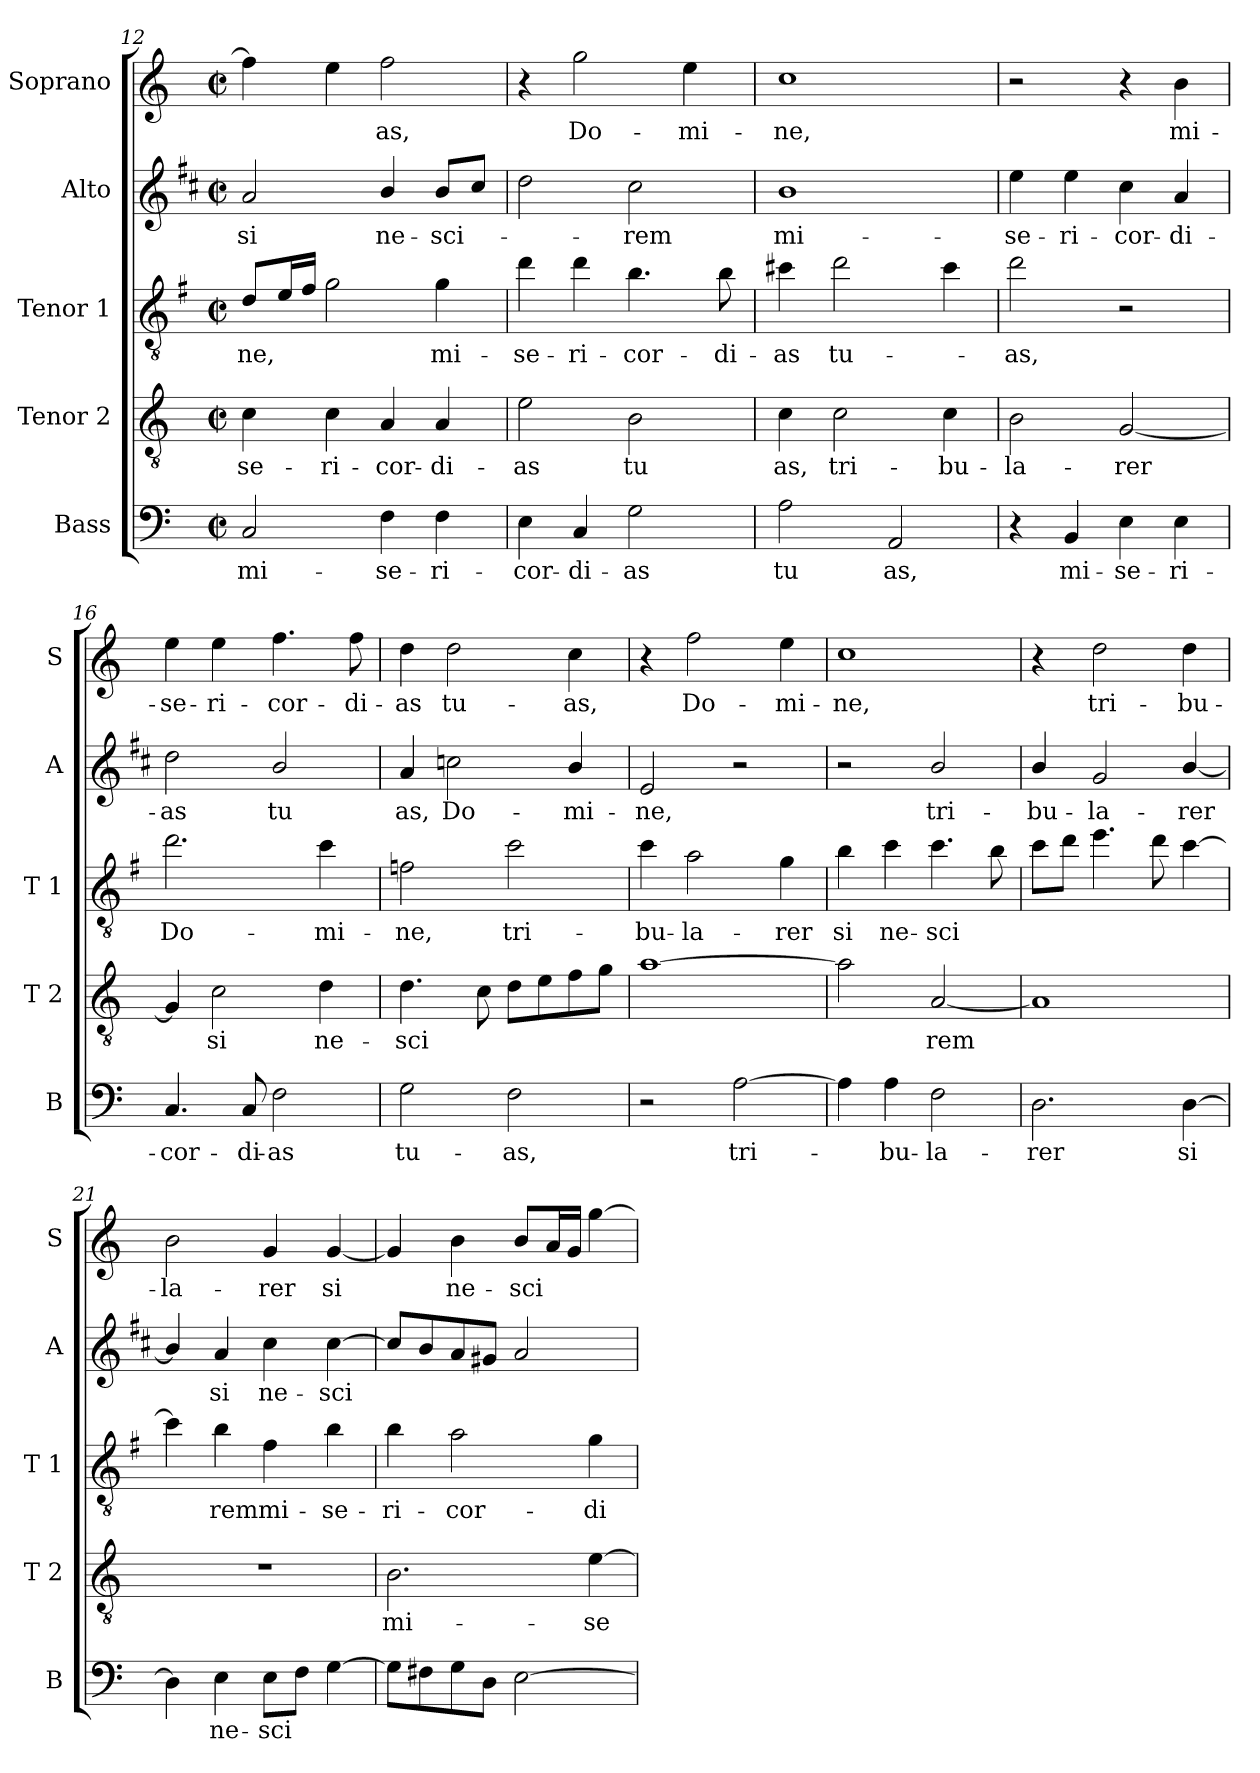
**kern	**text	**kern	**text	**kern	**text	**kern	**text	**kern	**text
*part5	*part5	*part4	*part4	*part3	*part3	*part2	*part2	*part1	*part1
*staff5	*staff5	*staff4	*staff4	*staff3	*staff3	*staff2	*staff2	*staff1	*staff1
*I"Bass	*	*I"Tenor 2	*	*I"Tenor 1	*	*I"Alto	*	*I"Soprano	*
*I'B	*	*I'T 2	*	*I'T 1	*	*I'A	*	*I'S	*
*clefF4	*	*clefGv2	*	*clefGv2	*	*clefG2	*	*clefG2	*
*	*	*	*	*ITrd4c7	*	*ITrd1c2	*	*	*
*k[]	*	*k[]	*	*k[]	*	*k[]	*	*k[]	*
*C:	*	*C:	*	*C:	*	*C:	*	*C:	*
*M2/2	*	*M2/2	*	*M2/2	*	*M2/2	*	*M2/2	*
*met(c|)	*	*met(c|)	*	*met(c|)	*	*met(c|)	*	*met(c|)	*
=12	=12	=12	=12	=12	=12	=12	=12	=12	=12
!	!LO:LY:b	!	!LO:LY:b	!	!LO:LY:b	!	!LO:LY:b	!	!
2C/	mi-	4c\	-se-	8G/L	-ne,	2g/	si	4ff\]	.
.	.	.	.	16A/L	.	.	.	.	.
.	.	.	.	16B/JJ	.	.	.	.	.
!	!	!	!LO:LY:b	!	!	!	!	!	!
.	.	4c\	-ri-	2c\	.	.	.	4ee\	.
!	!LO:LY:b	!	!LO:LY:b	!	!	!	!LO:LY:b	!	!LO:LY:b
4F\	-se-	4A/	-cor-	.	.	4a/	ne-	2ff\	as,
!	!LO:LY:b	!	!LO:LY:b	!	!LO:LY:b	!	!LO:LY:b	!	!
4F\	-ri-	4A/	-di-	4c\	mi-	8a/L	-sci-	.	.
.	.	.	.	.	.	8b/J	.	.	.
=13	=13	=13	=13	=13	=13	=13	=13	=13	=13
!	!LO:LY:b	!	!LO:LY:b	!	!LO:LY:b	!	!	!	!
4E\	-cor-	2e\	-as	4g\	-se-	2cc\	.	4r	.
!	!LO:LY:b	!	!	!	!LO:LY:b	!	!	!	!LO:LY:b
4C/	-di-	.	.	4g\	-ri-	.	.	2gg\	Do-
!	!LO:LY:b	!	!LO:LY:b	!	!LO:LY:b	!	!LO:LY:b	!	!
2G\	-as	2B\	tu	4.e\	-cor-	2b\	-rem	.	.
!	!	!	!	!	!	!	!	!	!LO:LY:b
.	.	.	.	.	.	.	.	4ee\	-mi-
!	!	!	!	!	!LO:LY:b	!	!	!	!
.	.	.	.	8e\	-di-	.	.	.	.
=14	=14	=14	=14	=14	=14	=14	=14	=14	=14
!	!LO:LY:b	!	!LO:LY:b	!	!LO:LY:b	!	!LO:LY:b	!	!LO:LY:b
2A\	tu	4c\	as,	4f#X\	-as	1a	mi-	1cc	-ne,
!	!	!	!LO:LY:b	!	!LO:LY:b	!	!	!	!
.	.	2c\	tri-	2g\	tu-	.	.	.	.
!	!LO:LY:b	!	!	!	!	!	!	!	!
2AA/	as,	.	.	.	.	.	.	.	.
!	!	!	!LO:LY:b	!	!	!	!	!	!
.	.	4c\	-bu-	4f#\	.	.	.	.	.
=15	=15	=15	=15	=15	=15	=15	=15	=15	=15
!	!	!	!LO:LY:b	!	!LO:LY:b	!	!LO:LY:b	!	!
4r	.	2B\	-la-	2g\	-as,	4dd\	-se-	2r	.
!	!LO:LY:b	!	!	!	!	!	!LO:LY:b	!	!
4BB/	mi-	.	.	.	.	4dd\	-ri-	.	.
!	!LO:LY:b	!	!LO:LY:b	!	!	!	!LO:LY:b	!	!
4E\	-se-	[2G/	-rer	2r	.	4b\	-cor-	4r	.
!	!LO:LY:b	!	!	!	!	!	!LO:LY:b	!	!LO:LY:b
4E\	-ri-	.	.	.	.	4g/	-di-	4b\	mi-
!!LO:LB:g=z
=16	=16	=16	=16	=16	=16	=16	=16	=16	=16
!	!LO:LY:b	!	!	!	!LO:LY:b	!	!LO:LY:b	!	!LO:LY:b
4.C/	-cor-	4G/]	.	2.g\	Do-	2cc\	-as	4ee\	-se-
!	!	!	!LO:LY:b	!	!	!	!	!	!LO:LY:b
.	.	2c\	si	.	.	.	.	4ee\	-ri-
!	!LO:LY:b	!	!	!	!	!	!	!	!
8C/	-di-	.	.	.	.	.	.	.	.
!	!LO:LY:b	!	!	!	!	!	!LO:LY:b	!	!LO:LY:b
2F\	-as	.	.	.	.	2a/	tu	4.ff\	-cor-
!	!	!	!LO:LY:b	!	!LO:LY:b	!	!	!	!
.	.	4d\	ne-	4f\	-mi-	.	.	.	.
!	!	!	!	!	!	!	!	!	!LO:LY:b
.	.	.	.	.	.	.	.	8ff\	-di-
=17	=17	=17	=17	=17	=17	=17	=17	=17	=17
!	!LO:LY:b	!	!LO:LY:b	!	!LO:LY:b	!	!LO:LY:b	!	!LO:LY:b
2G\	tu-	4.d\	-sci	2B-X\	-ne,	4g/	as,	4dd\	-as
!	!	!	!	!	!	!	!LO:LY:b	!	!LO:LY:b
.	.	.	.	.	.	2b-X\	Do-	2dd\	tu-
.	.	8c\	.	.	.	.	.	.	.
!	!LO:LY:b	!	!	!	!LO:LY:b	!	!	!	!
2F\	-as,	8d\L	.	2f\	tri-	.	.	.	.
.	.	8e\	.	.	.	.	.	.	.
!	!	!	!	!	!	!	!LO:LY:b	!	!LO:LY:b
.	.	8f\	.	.	.	4a/	-mi-	4cc\	-as,
.	.	8g\J	.	.	.	.	.	.	.
=18	=18	=18	=18	=18	=18	=18	=18	=18	=18
!	!	!	!	!	!LO:LY:b	!	!LO:LY:b	!	!
2r	.	[1a	.	4f\	-bu-	2d/	-ne,	4r	.
!	!	!	!	!	!LO:LY:b	!	!	!	!LO:LY:b
.	.	.	.	2d\	-la-	.	.	2ff\	Do-
!	!LO:LY:b	!	!	!	!	!	!	!	!
[2A\	tri-	.	.	.	.	2r	.	.	.
!	!	!	!	!	!LO:LY:b	!	!	!	!LO:LY:b
.	.	.	.	4c\	-rer	.	.	4ee\	-mi-
=19	=19	=19	=19	=19	=19	=19	=19	=19	=19
!	!	!	!	!	!LO:LY:b	!	!	!	!LO:LY:b
4A\]	.	2a\]	.	4e\	si	2r	.	1cc	-ne,
!	!LO:LY:b	!	!	!	!LO:LY:b	!	!	!	!
4A\	-bu-	.	.	4f\	ne-	.	.	.	.
!	!LO:LY:b	!	!LO:LY:b	!	!LO:LY:b	!	!LO:LY:b	!	!
2F\	-la-	[2A/	rem	4.f\	-sci	2a/	tri-	.	.
.	.	.	.	8e\	.	.	.	.	.
=20	=20	=20	=20	=20	=20	=20	=20	=20	=20
!	!LO:LY:b	!	!	!	!	!	!LO:LY:b	!	!
2.D\	-rer	1A]	.	8f\L	.	4a/	-bu-	4r	.
.	.	.	.	8g\J	.	.	.	.	.
!	!	!	!	!	!	!	!LO:LY:b	!	!LO:LY:b
.	.	.	.	4.a\	.	2f/	-la-	2dd\	tri-
.	.	.	.	8g\	.	.	.	.	.
!	!LO:LY:b	!	!	!	!	!	!LO:LY:b	!	!LO:LY:b
[4D\	si	.	.	[4f\	.	[4a/	-rer	4dd\	-bu-
!!LO:PB:g=z
=21	=21	=21	=21	=21	=21	=21	=21	=21	=21
!	!	!	!	!	!	!	!	!	!LO:LY:b
4D\]	.	1r	.	4f\]	.	4a/]	.	2b\	-la-
!	!LO:LY:b	!	!	!	!LO:LY:b	!	!LO:LY:b	!	!
4E\	ne-	.	.	4e\	rem	4g/	si	.	.
!	!LO:LY:b	!	!	!	!LO:LY:b	!	!LO:LY:b	!	!LO:LY:b
8E\L	-sci	.	.	4B\	mi-	4b\	ne-	4g/	-rer
8F\J	.	.	.	.	.	.	.	.	.
!	!	!	!	!	!LO:LY:b	!	!LO:LY:b	!	!LO:LY:b
[4G\	.	.	.	4e\	-se-	[4b\	-sci	[4g/	si
=22	=22	=22	=22	=22	=22	=22	=22	=22	=22
!	!	!	!LO:LY:b	!	!LO:LY:b	!	!	!	!
8G\L]	.	2.B\	mi-	4e\	-ri-	8b/L]	.	4g/]	.
8F#X\	.	.	.	.	.	8a/	.	.	.
!	!	!	!	!	!LO:LY:b	!	!	!	!LO:LY:b
8G\	.	.	.	2d\	-cor-	8g/	.	4b\	ne-
8D\J	.	.	.	.	.	8f#X/J	.	.	.
!	!	!	!	!	!	!	!	!	!LO:LY:b
[2E\	.	.	.	.	.	2g/	.	8b/L	-sci
.	.	.	.	.	.	.	.	16a/L	.
.	.	.	.	.	.	.	.	16g/JJ	.
!	!	!	!LO:LY:b	!	!LO:LY:b	!	!	!	!
.	.	[4e\	-se-	4c\	-di-	.	.	[4gg\	.
=	=	=	=	=	=	=	=	=	=
*-	*-	*-	*-	*-	*-	*-	*-	*-	*-
